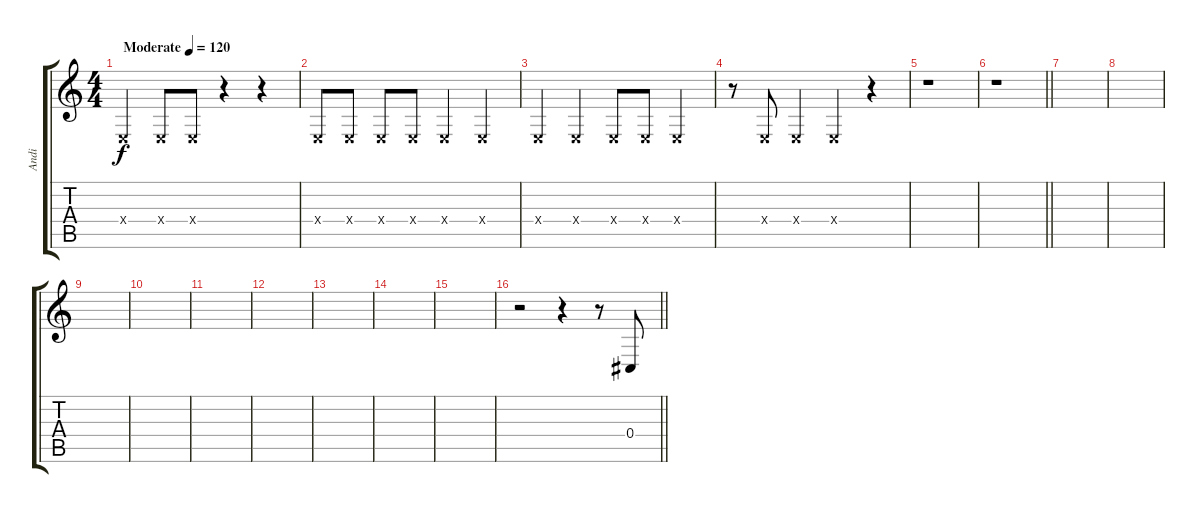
\track ("Andi" "Andi") {instrument lead1square}
\staff {score tabs}
\tuning (Eb4 Bb3 Gb3 Db3 Ab2 Eb2) {hide}
\ts (4 4)
\tempo (120 "Moderate")
\clef g2
\ks aminor
3.4{x}.4{dy f instrument lead1square} 3.4{x}.8 3.4{x}.8 r.4 r.4 |
3.4{x}.8 3.4{x}.8 3.4{x}.8 3.4{x}.8 3.4{x}.4 3.4{x}.4 |
3.4{x}.4 3.4{x}.4 3.4{x}.8 3.4{x}.8 3.4{x}.4 |
r.8 3.4{x}.8 3.4{x}.4 3.4{x}.4 r.4 |
r.1 |
\barLineRight lightlight
r.1 |
|
|
|
|
|
|
|
|
|
\barLineRight lightlight
r.2 r.4 r.8 0.4.8
